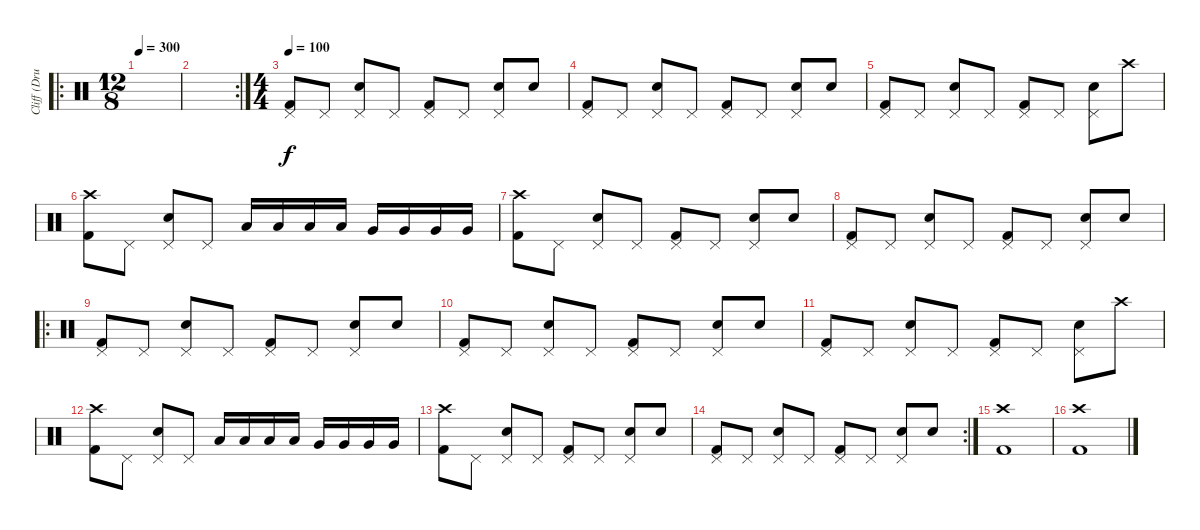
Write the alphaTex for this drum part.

\track ("Cliff (Drums)" "Cliff (Dru") {instrument percussion}
\staff {score}
\articulation defaults
\ro
\ts (12 8)
\tempo 300
\clef neutral
\ks c
|
\rc 2
|
\ts (4 4)
\tempo 100
("Pedal Hi-Hat (hit)" "Kick (hit) 2").8 "Pedal Hi-Hat (hit)".8 ("Pedal Hi-Hat (hit)" "Snare (hit) 2").8 "Pedal Hi-Hat (hit)".8 ("Pedal Hi-Hat (hit)" "Kick (hit) 2").8 "Pedal Hi-Hat (hit)".8 ("Pedal Hi-Hat (hit)" "Snare (hit) 2").8 "Snare (hit) 2".8 |
("Pedal Hi-Hat (hit)" "Kick (hit) 2").8 "Pedal Hi-Hat (hit)".8 ("Pedal Hi-Hat (hit)" "Snare (hit) 2").8 "Pedal Hi-Hat (hit)".8 ("Pedal Hi-Hat (hit)" "Kick (hit) 2").8 "Pedal Hi-Hat (hit)".8 ("Pedal Hi-Hat (hit)" "Snare (hit) 2").8 "Snare (hit) 2".8 |
("Pedal Hi-Hat (hit)" "Kick (hit) 2").8 "Pedal Hi-Hat (hit)".8 ("Pedal Hi-Hat (hit)" "Snare (hit) 2").8 "Pedal Hi-Hat (hit)".8 ("Pedal Hi-Hat (hit)" "Kick (hit) 2").8 "Pedal Hi-Hat (hit)".8 ("Pedal Hi-Hat (hit)" "Snare (hit) 2").8 "Crash high (hit)".8 |
("Crash high (hit)" "Kick (hit) 2").8 "Pedal Hi-Hat (hit)".8 ("Pedal Hi-Hat (hit)" "Snare (hit) 2").8 "Pedal Hi-Hat (hit)".8 "Low Tom (hit)".16 "Low Tom (hit)".16 "Low Tom (hit)".16 "Low Tom (hit)".16 "Very Low Tom (hit)".16 "Very Low Tom (hit)".16 "Very Low Tom (hit)".16 "Very Low Tom (hit)".16 |
("Crash high (hit)" "Kick (hit) 2").8 "Pedal Hi-Hat (hit)".8 ("Pedal Hi-Hat (hit)" "Snare (hit) 2").8 "Pedal Hi-Hat (hit)".8 ("Pedal Hi-Hat (hit)" "Kick (hit) 2").8 "Pedal Hi-Hat (hit)".8 ("Pedal Hi-Hat (hit)" "Snare (hit) 2").8 "Snare (hit) 2".8 |
("Pedal Hi-Hat (hit)" "Kick (hit) 2").8 "Pedal Hi-Hat (hit)".8 ("Pedal Hi-Hat (hit)" "Snare (hit) 2").8 "Pedal Hi-Hat (hit)".8 ("Pedal Hi-Hat (hit)" "Kick (hit) 2").8 "Pedal Hi-Hat (hit)".8 ("Pedal Hi-Hat (hit)" "Snare (hit) 2").8 "Snare (hit) 2".8 |
\ro
("Pedal Hi-Hat (hit)" "Kick (hit) 2").8 "Pedal Hi-Hat (hit)".8 ("Pedal Hi-Hat (hit)" "Snare (hit) 2").8 "Pedal Hi-Hat (hit)".8 ("Pedal Hi-Hat (hit)" "Kick (hit) 2").8 "Pedal Hi-Hat (hit)".8 ("Pedal Hi-Hat (hit)" "Snare (hit) 2").8 "Snare (hit) 2".8 |
("Pedal Hi-Hat (hit)" "Kick (hit) 2").8 "Pedal Hi-Hat (hit)".8 ("Pedal Hi-Hat (hit)" "Snare (hit) 2").8 "Pedal Hi-Hat (hit)".8 ("Pedal Hi-Hat (hit)" "Kick (hit) 2").8 "Pedal Hi-Hat (hit)".8 ("Pedal Hi-Hat (hit)" "Snare (hit) 2").8 "Snare (hit) 2".8 |
("Pedal Hi-Hat (hit)" "Kick (hit) 2").8 "Pedal Hi-Hat (hit)".8 ("Pedal Hi-Hat (hit)" "Snare (hit) 2").8 "Pedal Hi-Hat (hit)".8 ("Pedal Hi-Hat (hit)" "Kick (hit) 2").8 "Pedal Hi-Hat (hit)".8 ("Pedal Hi-Hat (hit)" "Snare (hit) 2").8 "Crash high (hit)".8 |
("Crash high (hit)" "Kick (hit) 2").8 "Pedal Hi-Hat (hit)".8 ("Pedal Hi-Hat (hit)" "Snare (hit) 2").8 "Pedal Hi-Hat (hit)".8 "Low Tom (hit)".16 "Low Tom (hit)".16 "Low Tom (hit)".16 "Low Tom (hit)".16 "Very Low Tom (hit)".16 "Very Low Tom (hit)".16 "Very Low Tom (hit)".16 "Very Low Tom (hit)".16 |
("Crash high (hit)" "Kick (hit) 2").8 "Pedal Hi-Hat (hit)".8 ("Pedal Hi-Hat (hit)" "Snare (hit) 2").8 "Pedal Hi-Hat (hit)".8 ("Pedal Hi-Hat (hit)" "Kick (hit) 2").8 "Pedal Hi-Hat (hit)".8 ("Pedal Hi-Hat (hit)" "Snare (hit) 2").8 "Snare (hit) 2".8 |
\rc 2
("Pedal Hi-Hat (hit)" "Kick (hit) 2").8 "Pedal Hi-Hat (hit)".8 ("Pedal Hi-Hat (hit)" "Snare (hit) 2").8 "Pedal Hi-Hat (hit)".8 ("Pedal Hi-Hat (hit)" "Kick (hit) 2").8 "Pedal Hi-Hat (hit)".8 ("Pedal Hi-Hat (hit)" "Snare (hit) 2").8 "Snare (hit) 2".8 |
("Crash high (hit)" "Kick (hit) 2").1 |
("Crash high (hit)" "Kick (hit) 2").1
